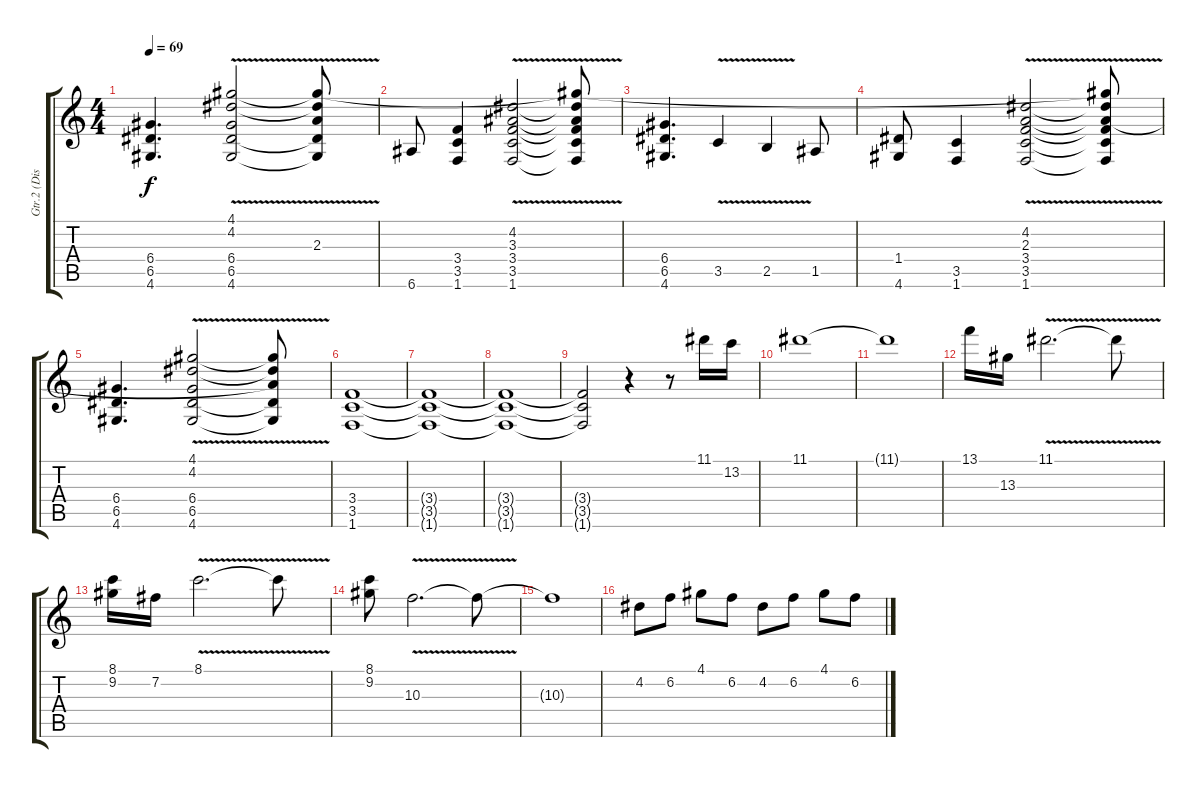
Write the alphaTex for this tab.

\track ("Gtr.2 (Dist.)" "Gtr.2 (Dis") {instrument distortionguitar}
\staff {score tabs}
\tuning (E4 B3 G3 D3 A2 E2) {hide}
\ts (4 4)
\tempo 69
\clef g2
\ks c
(6.4 6.5 4.6).4{d dy f} (4.1{v} 4.2{v} 6.4{v} 6.5{v} 4.6{v}).2 (4.1{t} 4.2{t} 2.3{t} 6.5{t} 4.6{t}).8 |
6.6.8 (3.4 3.5 1.6).4 (4.2{v} 3.3{v} 3.4{v} 3.5{v} 1.6{v}).2 (4.1{t} 4.2{t} 3.3{t} 3.4{t} 3.5{t} 1.6{t}).8 |
(6.4 6.5 4.6).4{d} 3.5{v}.4 2.5{v}.4 1.5.8 |
(1.4 4.6).8 (3.5 1.6).4 (4.2{v} 2.3{v} 3.4{v} 3.5{v} 1.6{v}).2 (4.1{t} 4.2{t} 2.3{t} 3.4{t} 3.5{t} 1.6{t}).8 |
(6.4 6.5 4.6).4{d} (4.1{v} 4.2{v} 6.4{v} 6.5{v} 4.6{v}).2 (4.1{t} 4.2{t} 2.3{t} 6.5{t} 4.6{t}).8 |
(3.4 3.5 1.6).1 |
(3.4{t} 3.5{t} 1.6{t}).1 |
(3.4{t} 3.5{t} 1.6{t}).1 |
(3.4{t} 3.5{t} 1.6{t}).2 r.4 r.8 11.1.16 13.2.16 |
11.1.1 |
11.1{t}.1 |
13.1.16 13.3.16 11.1{v}.2{d} 11.1{t}.8 |
(8.1 9.2).16 7.2.16 8.1{v}.2{d} 8.1{t}.8 |
(8.1 9.2).8 10.3{v}.2{d} 10.3{t}.8 |
10.3{t}.1 |
4.2.8 6.2.8 4.1.8 6.2.8 4.2.8 6.2.8 4.1.8 6.2.8
